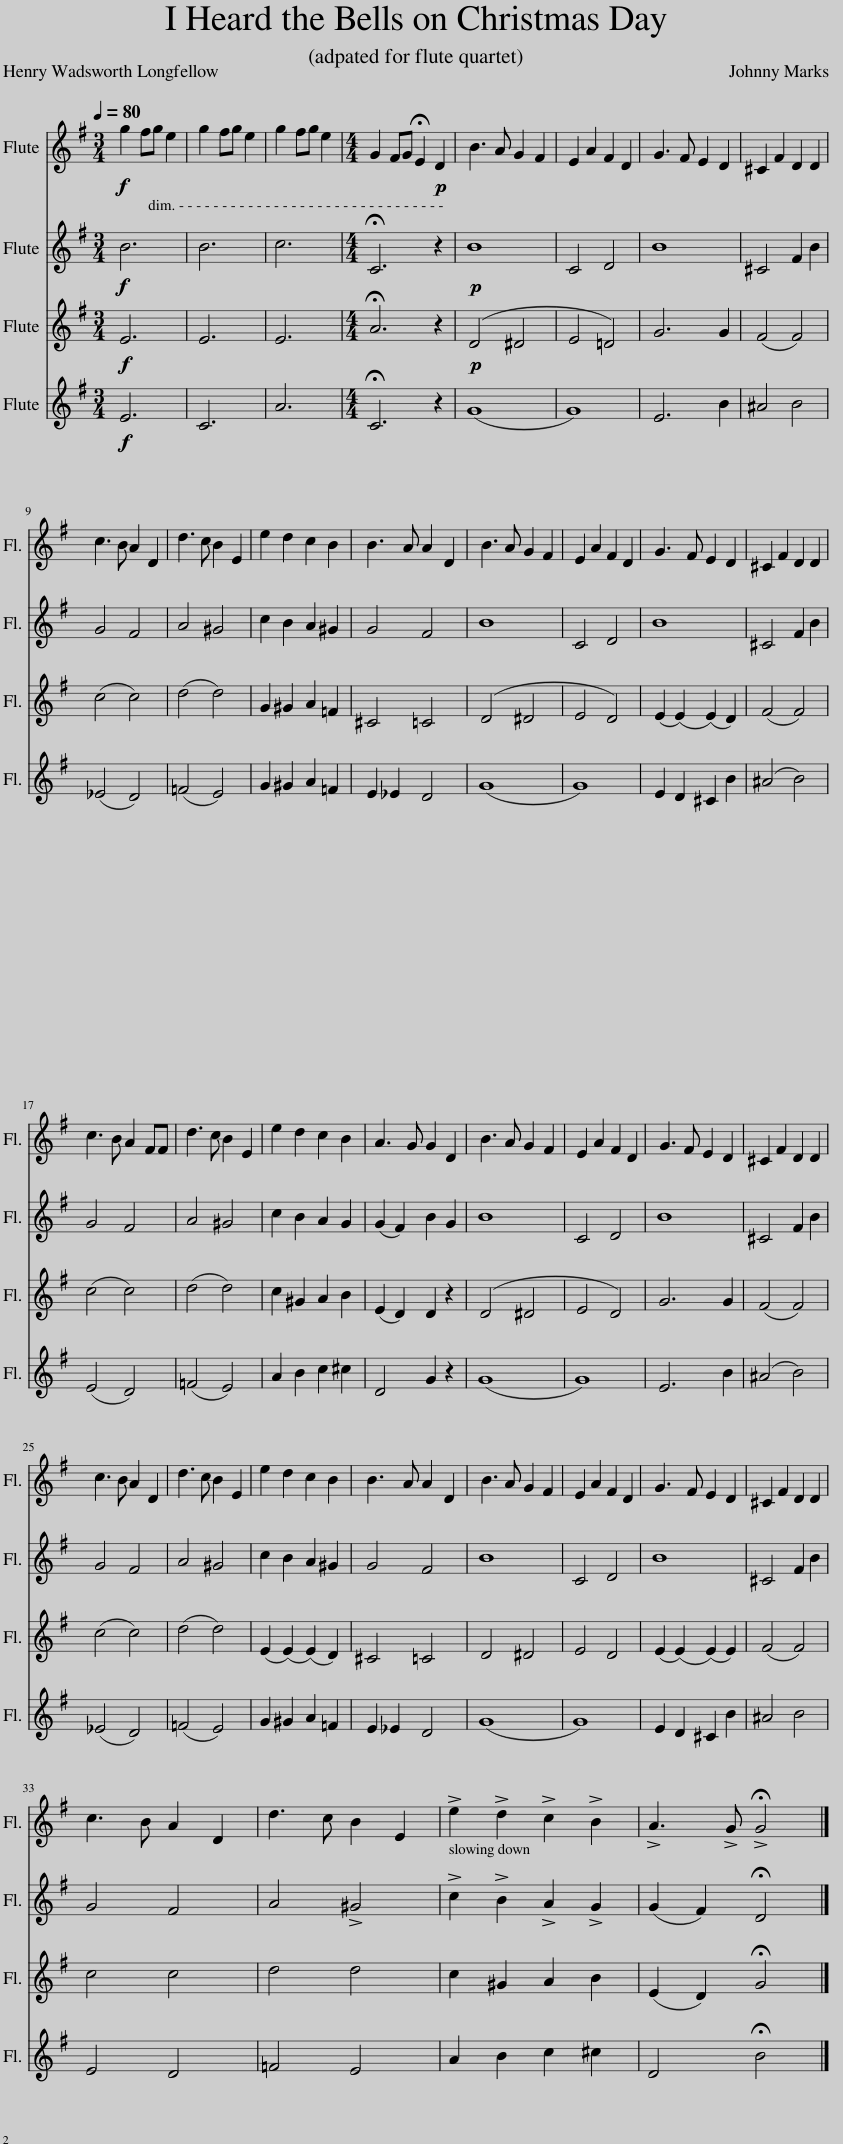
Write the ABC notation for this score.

X:1
%%score 1 2 3 4
L:1/8
Q:1/4=80
M:3/4
I:linebreak $
K:G
V:1 treble
V:2 treble
V:3 treble
V:4 treble
V:1
!f! g2 fg e2 | g2 fg e2 | g2 fg e2 |[M:4/4] G2 FG !fermata!E2!p! D2 | B3 A G2 F2 | %5
 E2 A2 F2 D2 | G3 F E2 D2 | ^C2 F2 D2 D2 |$ c3 B A2 D2 | d3 c B2 E2 | %10
 e2 d2 c2 B2 | B3 A A2 D2 | B3 A G2 F2 | E2 A2 F2 D2 | G3 F E2 D2 | %15
 ^C2 F2 D2 D2 |$ c3 B A2 FF | d3 c B2 E2 | e2 d2 c2 B2 | A3 G G2 D2 | %20
 B3 A G2 F2 | E2 A2 F2 D2 | G3 F E2 D2 | ^C2 F2 D2 D2 |$ c3 B A2 D2 | %25
 d3 c B2 E2 | e2 d2 c2 B2 | B3 A A2 D2 | B3 A G2 F2 | E2 A2 F2 D2 | %30
 G3 F E2 D2 | ^C2 F2 D2 D2 |$ c3 B A2 D2 | d3 c B2 E2 | !>!e2 !>!d2 !>!c2 !>!B2 | %35
 !>!A3 !>!G !>!!fermata!G4 |] %36
V:2
!f! B6 | B6 | c6 |[M:4/4] !fermata!C6 z2 |!p! B8 | %5
 C4 D4 | B8 | ^C4 F2 B2 |$ G4 F4 | A4 ^G4 | %10
 c2 B2 A2 ^G2 | G4 F4 | B8 | C4 D4 | B8 | %15
 ^C4 F2 B2 |$ G4 F4 | A4 ^G4 | c2 B2 A2 G2 | (G2 F2) B2 G2 | %20
 B8 | C4 D4 | B8 | ^C4 F2 B2 |$ G4 F4 | %25
 A4 ^G4 | c2 B2 A2 ^G2 | G4 F4 | B8 | C4 D4 | %30
 B8 | ^C4 F2 B2 |$ G4 F4 | A4 !>!^G4 | !>!c2 !>!B2 !>!A2 !>!G2 | %35
 (G2 F2) !fermata!D4 |] %36
V:3
!f! E6 | E6 | E6 |[M:4/4] !fermata!A6 z2 |!p! (D4 ^D4 | %5
 E4 =D4) | G6 G2 | (F4 F4) |$ (c4 c4) | (d4 d4) | %10
 G2 ^G2 A2 =F2 | ^C4 =C4 | (D4 ^D4 | E4 D4) | (E2 (E2) (E2) D2) | %15
 (F4 F4) |$ (c4 c4) | (d4 d4) | c2 ^G2 A2 B2 | (E2 D2) D2 z2 | %20
 (D4 ^D4 | E4 D4) | G6 G2 | (F4 F4) |$ (c4 c4) | %25
 (d4 d4) | (E2 (E2) (E2) D2) | ^C4 =C4 | D4 ^D4 | E4 D4 | %30
 (E2 (E2) (E2) E2) | (F4 F4) |$ c4 c4 | d4 d4 | c2 ^G2 A2 B2 | %35
 (E2 D2) !fermata!G4 |] %36
V:4
!f! E6 | C6 | A6 |[M:4/4] !fermata!C6 z2 | (G8 | %5
 G8) | E6 B2 | ^A4 B4 |$ (_E4 D4) | (=F4 E4) | %10
 G2 ^G2 A2 =F2 | E2 _E2 D4 | (G8 | G8) | E2 D2 ^C2 B2 | %15
 (^A4 B4) |$ (E4 D4) | (=F4 E4) | A2 B2 c2 ^c2 | D4 G2 z2 | %20
 (G8 | G8) | E6 B2 | (^A4 B4) |$ (_E4 D4) | %25
 (=F4 E4) | G2 ^G2 A2 =F2 | E2 _E2 D4 | (G8 | G8) | %30
 E2 D2 ^C2 B2 | ^A4 B4 |$ E4 D4 | =F4 E4 | A2 B2 c2 ^c2 | %35
 D4 !fermata!B4 |] %36
